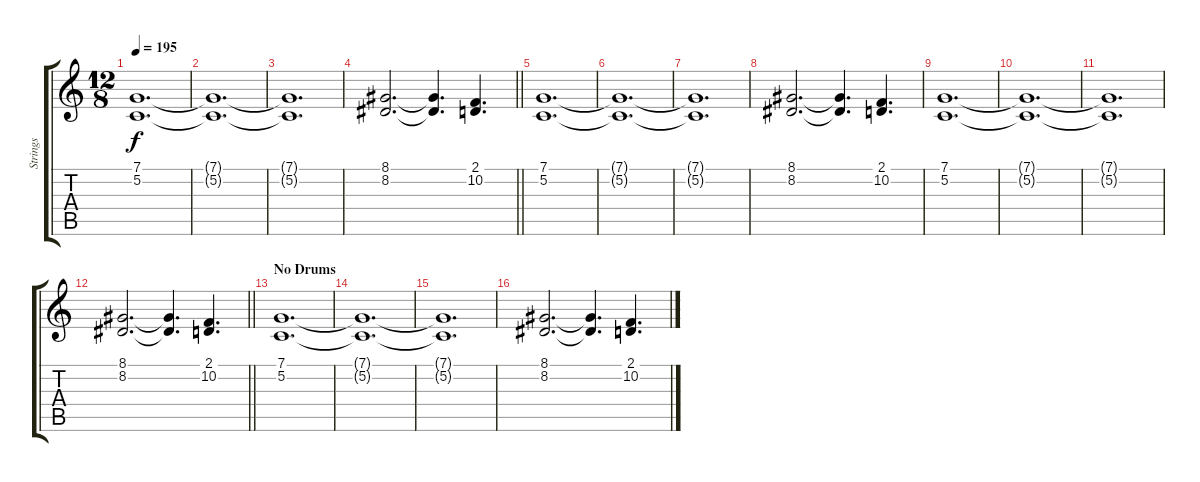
\track ("Strings" "Strings") {instrument stringensemble1}
\staff {score tabs}
\tuning (C4 G3 Eb3 Bb2 F2 C2) {hide}
\ts (12 8)
\tempo 195
\clef g2
\ks c
(7.1 5.2).1{d dy f} |
(7.1{t} 5.2{t}).1{d} |
(7.1{t} 5.2{t}).1{d} |
\barLineRight lightlight
(8.1 8.2).2{d} (8.1{t} 8.2{t}).4{d} (2.1 10.2).4{d} |
(7.1 5.2).1{d} |
(7.1{t} 5.2{t}).1{d} |
(7.1{t} 5.2{t}).1{d} |
(8.1 8.2).2{d} (8.1{t} 8.2{t}).4{d} (2.1 10.2).4{d} |
(7.1 5.2).1{d} |
(7.1{t} 5.2{t}).1{d} |
(7.1{t} 5.2{t}).1{d} |
\barLineRight lightlight
(8.1 8.2).2{d} (8.1{t} 8.2{t}).4{d} (2.1 10.2).4{d} |
\section ("" "No Drums")
(7.1 5.2).1{d} |
(7.1{t} 5.2{t}).1{d} |
(7.1{t} 5.2{t}).1{d} |
(8.1 8.2).2{d} (8.1{t} 8.2{t}).4{d} (2.1 10.2).4{d}
